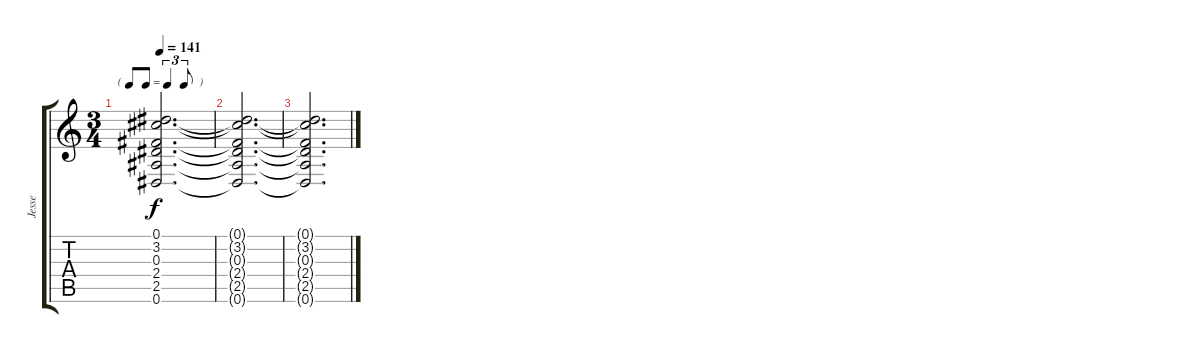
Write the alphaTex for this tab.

\track ("Jesse" "Jesse") {instrument distortionguitar}
\staff {score tabs}
\tuning (Eb4 Bb3 Gb3 Db3 Ab2 Eb2) {hide}
\ts (3 4)
\tf triplet8th
\tempo 141
\clef g2
\ks c
(0.1{t} 3.2{t} 0.3{t} 2.4{t} 2.5{t} 0.6{t}).2{d dy f volume 7} |
(0.1{t} 3.2{t} 0.3{t} 2.4{t} 2.5{t} 0.6{t}).2{d volume 6} |
(0.1{t} 3.2{t} 0.3{t} 2.4{t} 2.5{t} 0.6{t}).2{d}
